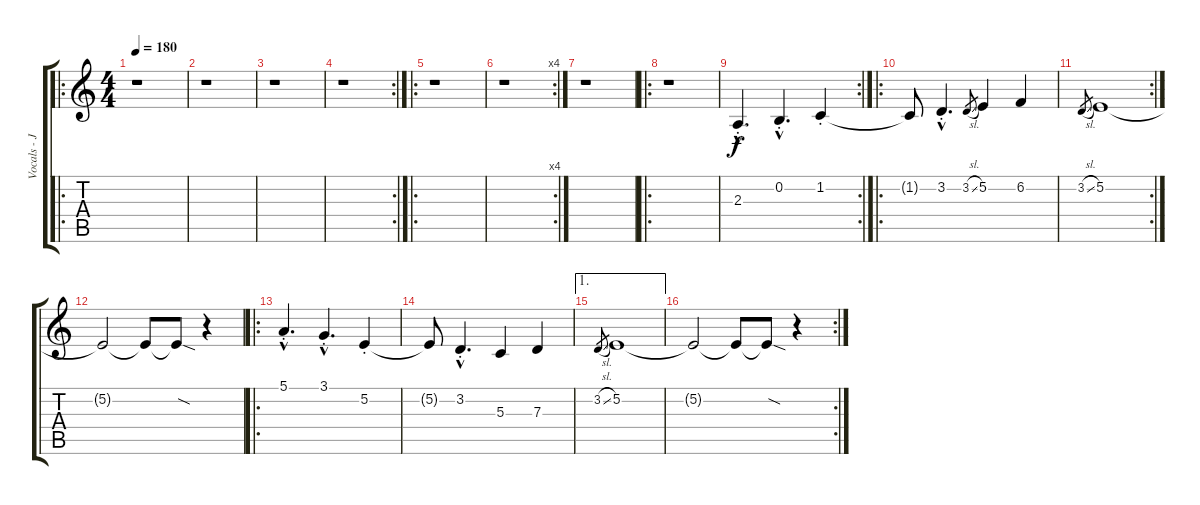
\track ("Vocals - Juan Gallardo" "Vocals - J") {instrument stringensemble1}
\staff {score tabs}
\tuning (E4 B3 G3 D3 A2 E2) {hide}
\ro
\ts (4 4)
\tempo 180
\clef g2
\ks c
r.1{dy f instrument stringensemble1} |
r.1 |
r.1 |
\rc 2
r.1 |
\ro
r.1 |
\rc 4
r.1 |
r.1 |
\ro
r.1 |
\rc 2
2.3{hac st}.4{d} 0.2{hac st}.4{d} 1.2{st}.4 |
\ro
1.2{t}.8 3.2{hac st}.4{d} 3.2{sl}.8{gr} 5.2.4 6.2.4 |
\rc 2
3.2{sl}.8{gr} 5.2.1 |
5.2{t}.2 5.2{t}.8 5.2{sod t}.8 r.4 |
\ro
5.1{hac st}.4{d} 3.1{hac st}.4{d} 5.2{st}.4 |
5.2{t}.8 3.2{hac st}.4{d} 5.3.4 7.3.4 |
\ae 1
3.2{sl}.8{gr} 5.2.1 |
\rc 2
5.2{t}.2 5.2{t}.8 5.2{sod t}.8 r.4
